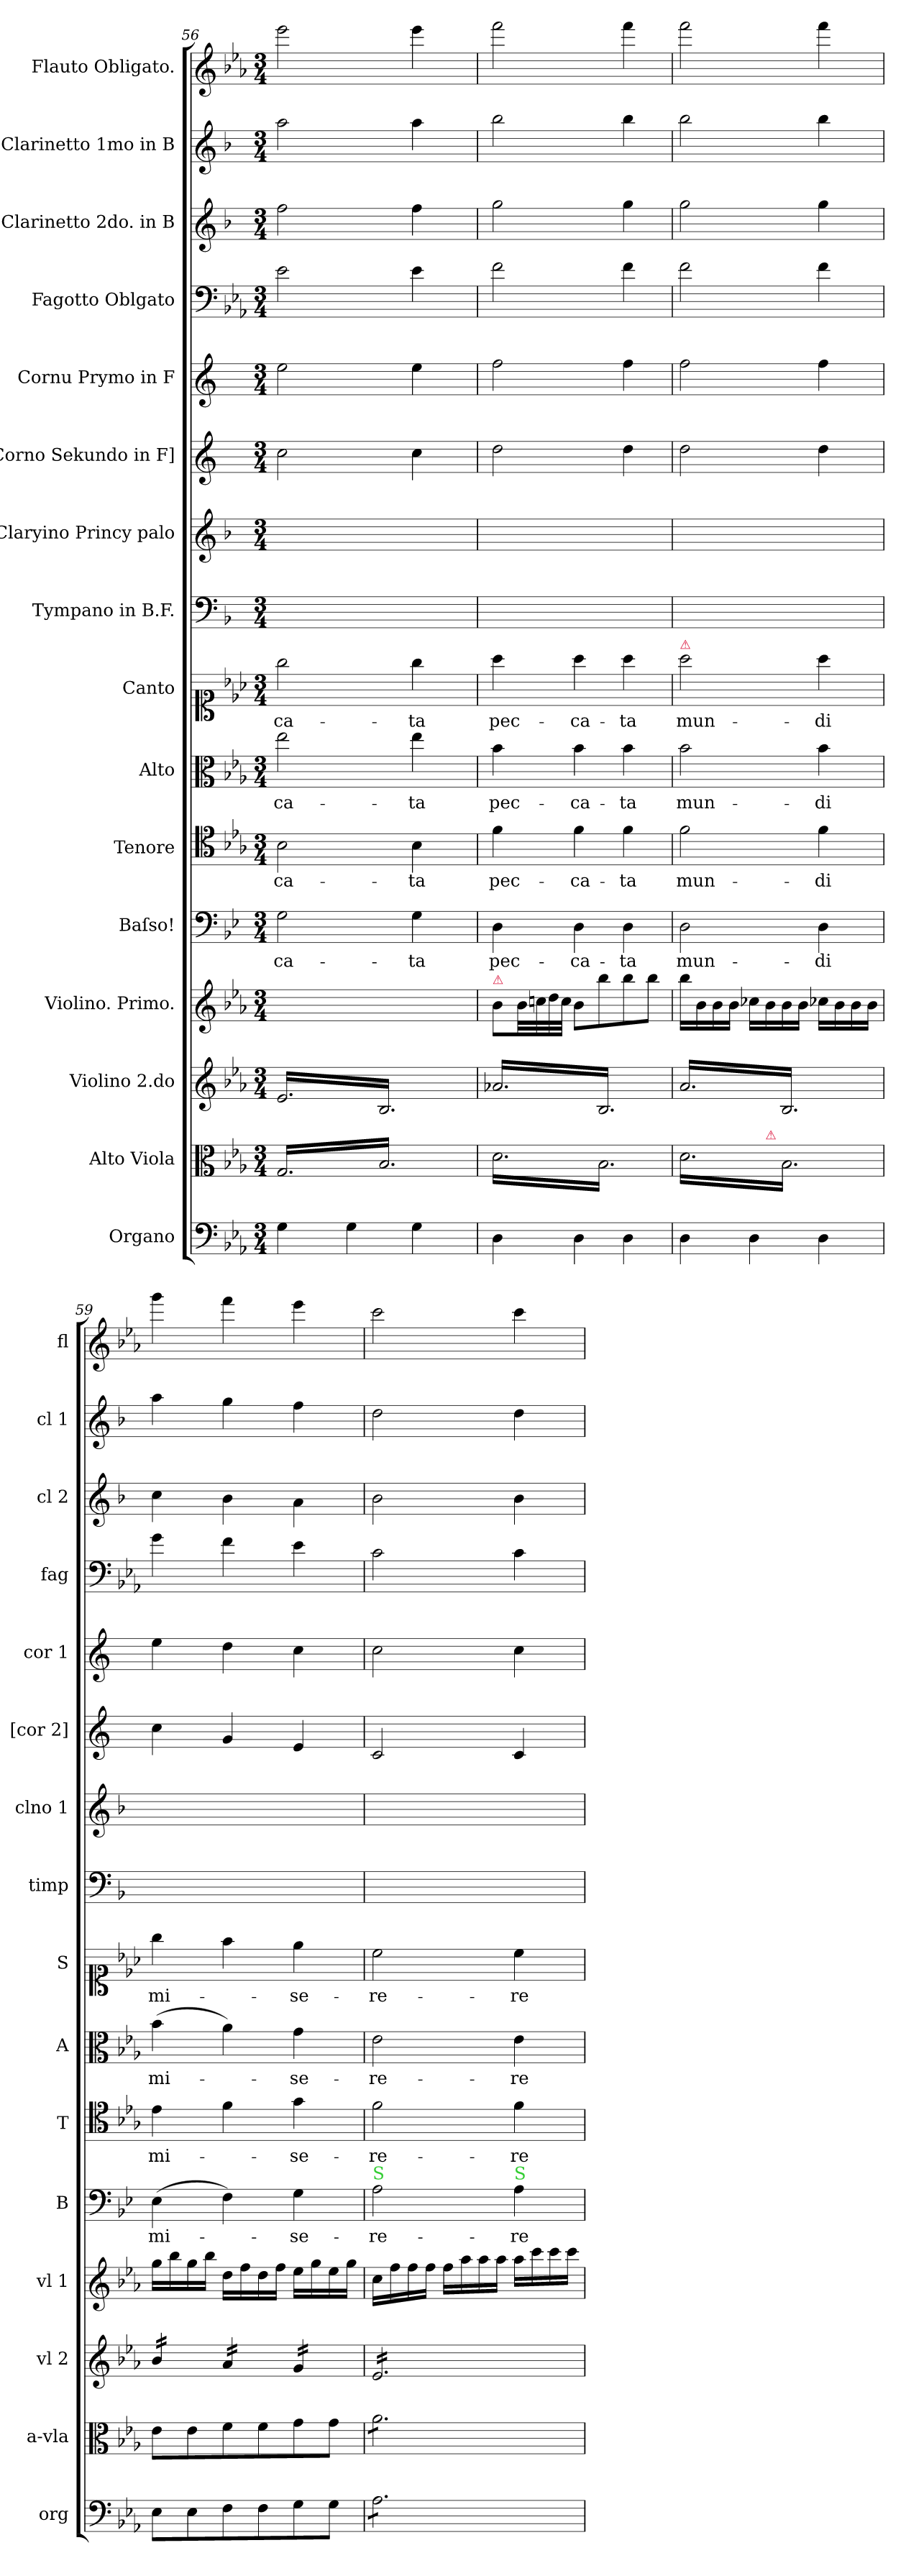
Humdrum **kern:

**kern	**kern	**kern	**kern	**kern	**text	**kern	**text	**kern	**text	**kern	**text	**kern	**kern	**kern	**kern	**kern	**kern	**kern	**kern
*part16	*part15	*part14	*part13	*part12	*part12	*part11	*part11	*part10	*part10	*part9	*part9	*part8	*part7	*part6	*part5	*part4	*part3	*part2	*part1
*staff16	*staff15	*staff14	*staff13	*staff12	*staff12	*staff11	*staff11	*staff10	*staff10	*staff9	*staff9	*staff8	*staff7	*staff6	*staff5	*staff4	*staff3	*staff2	*staff1
*I"Organo	*I"Alto Viola	*I"Violino 2.do	*I"Violino. Primo.	*I"Baſso!	*	*I"Tenore	*	*I"Alto	*	*I"Canto	*	*I"Tympano in B.F.	*I"Claryino Princy palo	*I"[Corno Sekundo in F]	*I"Cornu Prymo in F	*I"Fagotto Oblgato	*I"Clarinetto 2do. in B	*I"Clarinetto 1mo in B	*I"Flauto Obligato.
*I'org	*I'a-vla	*I'vl 2	*I'vl 1	*I'B	*	*I'T	*	*I'A	*	*I'S	*	*I'timp	*I'clno 1	*I'[cor 2]	*I'cor 1	*I'fag	*I'cl 2	*I'cl 1	*I'fl
*clefF4	*clefC3	*clefG2	*clefG2	*clefF4	*	*clefC4	*	*clefC3	*	*clefC1	*	*clefF4	*clefG2	*clefG2	*clefG2	*clefF4	*clefG2	*clefG2	*clefG2
*	*	*	*	*	*	*	*	*	*	*	*	*ITrd1c2	*ITrd1c2	*ITrd5c9	*ITrd5c9	*	*ITrd1c2	*ITrd1c2	*
*k[b-e-a-]	*k[b-e-a-]	*k[b-e-a-]	*k[b-e-a-]	*k[b-e-]	*	*k[b-e-a-]	*	*k[b-e-a-]	*	*k[b-e-a-]	*	*k[b-e-a-]	*k[b-e-a-]	*k[b-e-a-]	*k[b-e-a-]	*k[b-e-a-]	*k[b-e-a-]	*k[b-e-a-]	*k[b-e-a-]
*E-:	*E-:	*E-:	*E-:	*	*	*E-:	*	*E-:	*	*E-:	*	*E-:	*E-:	*E-:	*E-:	*E-:	*E-:	*E-:	*E-:
*M3/4	*M3/4	*M3/4	*M3/4	*M3/4	*	*M3/4	*	*M3/4	*	*M3/4	*	*M3/4	*M3/4	*M3/4	*M3/4	*M3/4	*M3/4	*M3/4	*M3/4
=56	=56	=56	=56	=56	=56	=56	=56	=56	=56	=56	=56	=56	=56	=56	=56	=56	=56	=56	=56
*	*tremolo	*	*	*	*	*	*	*	*	*	*	*	*	*	*	*	*	*	*
*	*	*tremolo	*	*	*	*	*	*	*	*	*	*	*	*	*	*	*	*	*
4G\	16G/LL	16e-/LL	16bb-\LLyy	2G\	-ca-	2B-\	-ca-	2ee-\	-ca-	2gg\	-ca-	2.ryy	2.ryy	2e-\	2g\	2e-\	2ee-\	2gg\	2eee-\
.	16B-/	16B-/	16b-\yy	.	.	.	.	.	.	.	.	.	.	.	.	.	.	.	.
.	16G/	16e-/	16b-\yy	.	.	.	.	.	.	.	.	.	.	.	.	.	.	.	.
.	16B-/	16B-/	16b-\JJyy	.	.	.	.	.	.	.	.	.	.	.	.	.	.	.	.
4G\	16G/	16e-/	16cc-X\LLyy	.	.	.	.	.	.	.	.	.	.	.	.	.	.	.	.
.	16B-/	16B-/	16b-\yy	.	.	.	.	.	.	.	.	.	.	.	.	.	.	.	.
.	16G/	16e-/	16b-\yy	.	.	.	.	.	.	.	.	.	.	.	.	.	.	.	.
.	16B-/	16B-/	16b-\JJyy	.	.	.	.	.	.	.	.	.	.	.	.	.	.	.	.
4G\	16G/	16e-/	16cc-\LLyy	4G\	-ta	4B-\	-ta	4ee-\	-ta	4gg\	-ta	.	.	4e-\	4g\	4e-\	4ee-\	4gg\	4eee-\
.	16B-/	16B-/	16b-\yy	.	.	.	.	.	.	.	.	.	.	.	.	.	.	.	.
.	16G/	16e-/	16b-\yy	.	.	.	.	.	.	.	.	.	.	.	.	.	.	.	.
.	16B-/JJ	16B-/JJ	16b-\JJyy	.	.	.	.	.	.	.	.	.	.	.	.	.	.	.	.
=57	=57	=57	=57	=57	=57	=57	=57	=57	=57	=57	=57	=57	=57	=57	=57	=57	=57	=57	=57
!	!	!	!LO:TX:a:color=crimson:t=⚠	!	!	!	!	!	!	!	!	!	!	!	!	!	!	!	!
4D\	16d\LL	16a-X/LL	8b-\L	4D\	pec-	4f\	pec-	4b-\	pec-	4aa-\	pec-	2.ryy	2.ryy	2f\	2a-\	2f\	2ff\	2aa-\	2fff\
.	16B-\	16B-/	.	.	.	.	.	.	.	.	.	.	.	.	.	.	.	.	.
.	16d\	16a-X/	32b-\LL	.	.	.	.	.	.	.	.	.	.	.	.	.	.	.	.
.	.	.	32ccn\	.	.	.	.	.	.	.	.	.	.	.	.	.	.	.	.
.	16B-\	16B-/	32dd\	.	.	.	.	.	.	.	.	.	.	.	.	.	.	.	.
.	.	.	32cc\JJJ	.	.	.	.	.	.	.	.	.	.	.	.	.	.	.	.
4D\	16d\	16a-X/	8b-\L	4D\	-ca-	4f\	-ca-	4b-\	-ca-	4aa-\	-ca-	.	.	.	.	.	.	.	.
.	16B-\	16B-/	.	.	.	.	.	.	.	.	.	.	.	.	.	.	.	.	.
.	16d\	16a-X/	8bb-\	.	.	.	.	.	.	.	.	.	.	.	.	.	.	.	.
.	16B-\	16B-/	.	.	.	.	.	.	.	.	.	.	.	.	.	.	.	.	.
4D\	16d\	16a-X/	8bb-\	4D\	-ta	4f\	-ta	4b-\	-ta	4aa-\	-ta	.	.	4f\	4a-\	4f\	4ff\	4aa-\	4fff\
.	16B-\	16B-/	.	.	.	.	.	.	.	.	.	.	.	.	.	.	.	.	.
.	16d\	16a-X/	8bb-\J	.	.	.	.	.	.	.	.	.	.	.	.	.	.	.	.
.	16B-\JJ	16B-/JJ	.	.	.	.	.	.	.	.	.	.	.	.	.	.	.	.	.
=58	=58	=58	=58	=58	=58	=58	=58	=58	=58	=58	=58	=58	=58	=58	=58	=58	=58	=58	=58
!	!	!	!	!	!	!	!	!	!	!LO:TX:a:color=crimson:t=⚠	!	!	!	!	!	!	!	!	!
!	!LO:TX:a:color=crimson:t=⚠	!	!	!	!	!	!	!	!	!	!	!	!	!	!	!	!	!	!
*	*^	*	*	*	*	*	*	*	*	*	*	*	*	*	*	*	*	*	*
4D\	16d\LL	4ryy	16a-/LL	16bb-\LL	2D\	mun-	2f\	mun-	2b-\	mun-	2aa-\	mun-	2.ryy	2.ryy	2f\	2a-\	2f\	2ff\	2aa-\	2fff\
.	16B-\	.	16B-/	16b-\	.	.	.	.	.	.	.	.	.	.	.	.	.	.	.	.
.	16d\	.	16a-/	16b-\	.	.	.	.	.	.	.	.	.	.	.	.	.	.	.	.
.	16B-\	.	16B-/	16b-\JJ	.	.	.	.	.	.	.	.	.	.	.	.	.	.	.	.
4D\	16d\	16ryy	16a-/	16cc-X\LL	.	.	.	.	.	.	.	.	.	.	.	.	.	.	.	.
!	!	!LO:TX:a:color=crimson:t=⚠	!	!	!	!	!	!	!	!	!	!	!	!	!	!	!	!	!	!
.	16B-\	4..ryy	16B-/	16b-\	.	.	.	.	.	.	.	.	.	.	.	.	.	.	.	.
.	16d\	.	16a-/	16b-\	.	.	.	.	.	.	.	.	.	.	.	.	.	.	.	.
.	16B-\	.	16B-/	16b-\JJ	.	.	.	.	.	.	.	.	.	.	.	.	.	.	.	.
4D\	16d\	.	16a-/	16cc-X\LL	4D\	-di	4f\	-di	4b-\	-di	4aa-\	-di	.	.	4f\	4a-\	4f\	4ff\	4aa-\	4fff\
.	16B-\	.	16B-/	16b-\	.	.	.	.	.	.	.	.	.	.	.	.	.	.	.	.
.	16d\	.	16a-/	16b-\	.	.	.	.	.	.	.	.	.	.	.	.	.	.	.	.
.	16B-\JJ	.	16B-/JJ	16b-\JJ	.	.	.	.	.	.	.	.	.	.	.	.	.	.	.	.
*	*Xtremolo	*	*	*	*	*	*	*	*	*	*	*	*	*	*	*	*	*	*	*
*	*v	*v	*	*	*	*	*	*	*	*	*	*	*	*	*	*	*	*	*	*
=59	=59	=59	=59	=59	=59	=59	=59	=59	=59	=59	=59	=59	=59	=59	=59	=59	=59	=59	=59
8E-\L	8e-\L	16b-/LL	16gg\LL	(4E-\	mi-	4e-\	mi-	(4b-\	mi-	4gg\	mi-	2.ryy	2.ryy	4e-\	4g\	4g\	4b-\	4gg\	4ggg\
.	.	16b-/	16bb-\	.	.	.	.	.	.	.	.	.	.	.	.	.	.	.	.
8E-\	8e-\	16b-/	16gg\	.	.	.	.	.	.	.	.	.	.	.	.	.	.	.	.
.	.	16b-/JJ	16bb-\JJ	.	.	.	.	.	.	.	.	.	.	.	.	.	.	.	.
8F\	8f\	16a-/LL	16dd\LL	4F\)	.	4f\	.	4a-\)	.	4ff\	.	.	.	4B-/	4f\	4f\	4a-\	4ff\	4fff\
.	.	16a-/	16ff\	.	.	.	.	.	.	.	.	.	.	.	.	.	.	.	.
8F\	8f\	16a-/	16dd\	.	.	.	.	.	.	.	.	.	.	.	.	.	.	.	.
.	.	16a-/JJ	16ff\JJ	.	.	.	.	.	.	.	.	.	.	.	.	.	.	.	.
8G\	8g\	16g/LL	16ee-\LL	4G\	-se-	4g\	se-	4g\	-se-	4ee-\	-se-	.	.	4G/	4e-\	4e-\	4g\	4ee-\	4eee-\
.	.	16g/	16gg\	.	.	.	.	.	.	.	.	.	.	.	.	.	.	.	.
8G\J	8g\J	16g/	16ee-\	.	.	.	.	.	.	.	.	.	.	.	.	.	.	.	.
.	.	16g/JJ	16gg\JJ	.	.	.	.	.	.	.	.	.	.	.	.	.	.	.	.
=60	=60	=60	=60	=60	=60	=60	=60	=60	=60	=60	=60	=60	=60	=60	=60	=60	=60	=60	=60
!	!	!	!	!LO:TX:a:color=limegreen:t=S	!	!	!	!	!	!	!	!	!	!	!	!	!	!	!
*tremolo	*	*	*	*	*	*	*	*	*	*	*	*	*	*	*	*	*	*	*
*	*tremolo	*	*	*	*	*	*	*	*	*	*	*	*	*	*	*	*	*	*
8A-\L	8a-\L	16e-/LL	16cc\LL	2A\	-re-	2f\	-re-	2e-\	-re-	2cc\	-re-	2.ryy	2.ryy	2E-/	2e-\	2c\	2a-\	2cc\	2ccc\
.	.	16e-/	16ff\	.	.	.	.	.	.	.	.	.	.	.	.	.	.	.	.
8A-\	8a-\	16e-/	16ff\	.	.	.	.	.	.	.	.	.	.	.	.	.	.	.	.
.	.	16e-/	16ff\JJ	.	.	.	.	.	.	.	.	.	.	.	.	.	.	.	.
8A-\	8a-\	16e-/	16ff\LL	.	.	.	.	.	.	.	.	.	.	.	.	.	.	.	.
.	.	16e-/	16aa-\	.	.	.	.	.	.	.	.	.	.	.	.	.	.	.	.
8A-\	8a-\	16e-/	16aa-\	.	.	.	.	.	.	.	.	.	.	.	.	.	.	.	.
.	.	16e-/	16aa-\JJ	.	.	.	.	.	.	.	.	.	.	.	.	.	.	.	.
!	!	!	!	!LO:TX:a:color=limegreen:t=S	!	!	!	!	!	!	!	!	!	!	!	!	!	!	!
8A-\	8a-\	16e-/	16aa-\LL	4A\	-re	4f\	-re	4e-\	-re	4cc\	-re	.	.	4E-/	4e-\	4c\	4a-\	4cc\	4ccc\
.	.	16e-/	16ccc\	.	.	.	.	.	.	.	.	.	.	.	.	.	.	.	.
8A-\J	8a-\J	16e-/	16ccc\	.	.	.	.	.	.	.	.	.	.	.	.	.	.	.	.
*	*Xtremolo	*	*	*	*	*	*	*	*	*	*	*	*	*	*	*	*	*	*
*Xtremolo	*	*	*	*	*	*	*	*	*	*	*	*	*	*	*	*	*	*	*
.	.	16e-/JJ	16ccc\JJ	.	.	.	.	.	.	.	.	.	.	.	.	.	.	.	.
*	*	*Xtremolo	*	*	*	*	*	*	*	*	*	*	*	*	*	*	*	*	*
=	=	=	=	=	=	=	=	=	=	=	=	=	=	=	=	=	=	=	=
*-	*-	*-	*-	*-	*-	*-	*-	*-	*-	*-	*-	*-	*-	*-	*-	*-	*-	*-	*-
